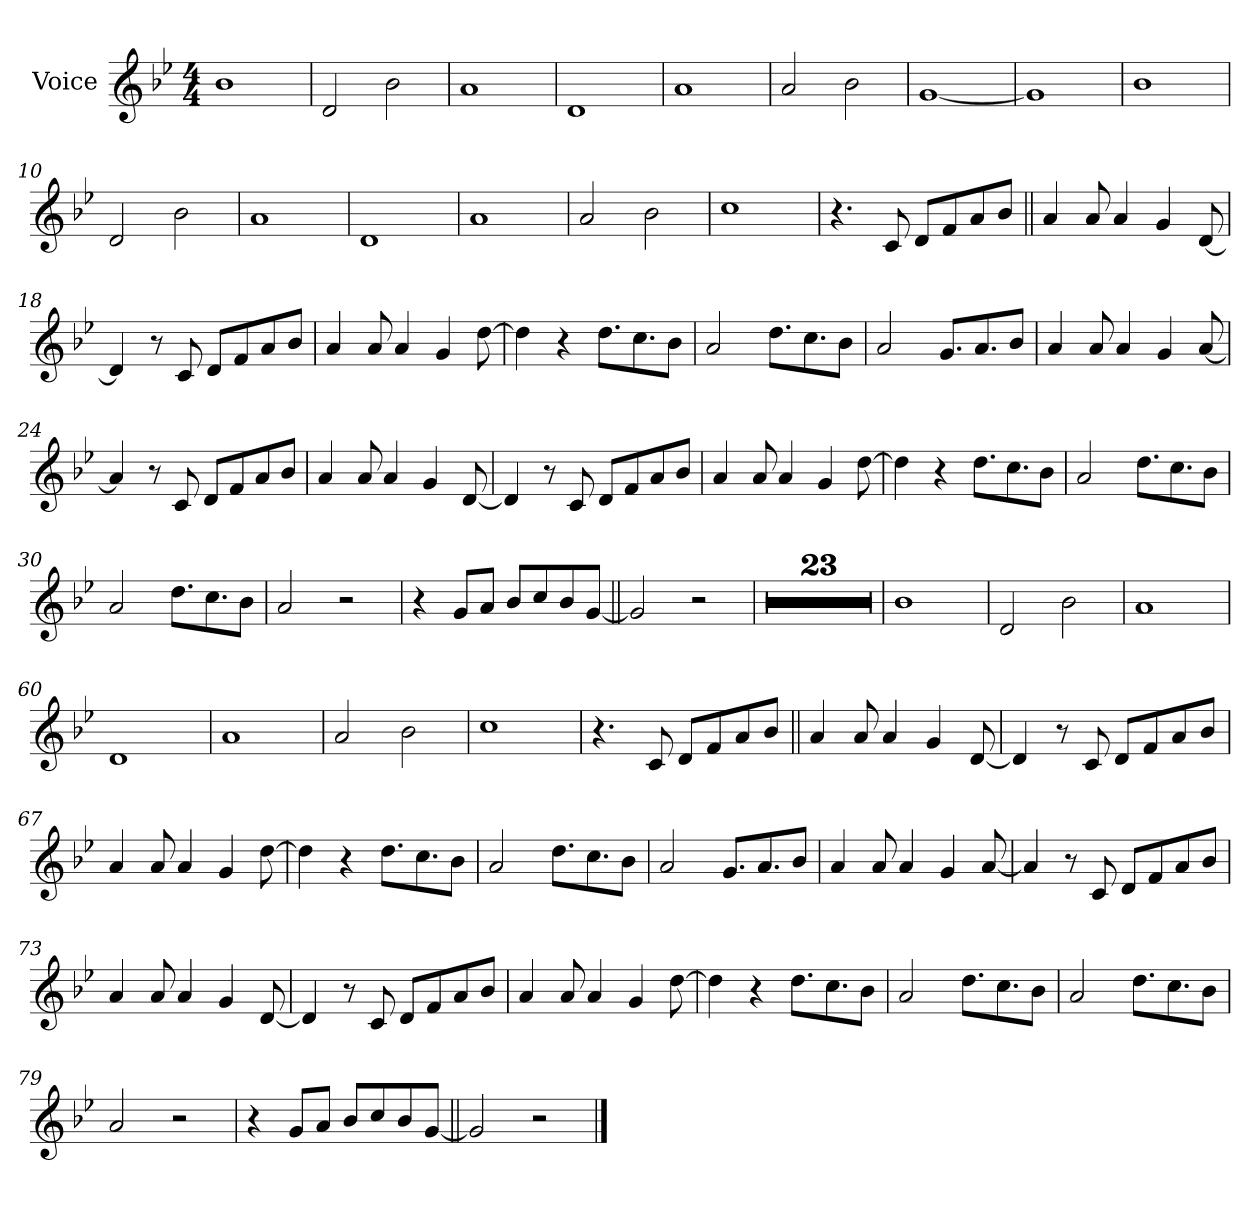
**kern
*part1
*staff1
*I"Voice
*I'Vc.
*clefG2
*k[b-e-]
*M4/4
*MM160
=1
1b-!
=2
2d!
2b-!
=3
1a!
=4
1d!
=5
1a!
=6
2a!
2b-!
=7
[1g!
=8
1g!]
=9
1b-!
=10
2d!
2b-!
=11
1a!
=12
1d!
=13
1a!
=14
2a!
2b-!
=15
1cc!
=16
4.r
8c
8dL
8f
8a
8b-J
=17||
4a
8a
4a
4g
[8d
=18
4d]
8r
8c
8dL
8f
8a
8b-J
=19
4a
8a
4a
4g
[8dd
=20
4dd]
4r
8.ddL
8.cc
8b-J
=21
2a
8.dd!L
8.cc!
8b-!J
=22
2a!
8.gL
8.a
8b-J
=23
4a
8a
4a
4g
[8a
=24
4a]
8r
8c
8dL
8f
8a
8b-J
=25
4a
8a
4a
4g
[8d
=26
4d]
8r
8c
8dL
8f
8a
8b-J
=27
4a
8a
4a
4g
[8dd
=28
4dd]
4r
8.ddL
8.cc
8b-J
=29
2a
8.dd!L
8.cc!
8b-!J
=30
2a!
8.dd!L
8.cc!
8b-!J
=31
2a!
2r
=32
4r
8gL
8aJ
8b-L
8cc
8b-
[8gJ
=33||
2g]
2r
=34
1r
=35
1r
=36
1r
=37
1r
=38
1r
=39
1r
=40
1r
=41
1r
=42
1r
=43
1r
=44
1r
=45
1r
=46
1r
=47
1r
=48
1r
=49
1r
=50
1r
=51
1r
=52
1r
=53
1r
=54
1r
=55
1r
=56
1r
=57
1b-!
=58
2d!
2b-!
=59
1a!
=60
1d!
=61
1a!
=62
2a!
2b-!
=63
1cc!
=64
4.r
8c
8dL
8f
8a
8b-J
=65||
4a
8a
4a
4g
[8d
=66
4d]
8r
8c
8dL
8f
8a
8b-J
=67
4a
8a
4a
4g
[8dd
=68
4dd]
4r
8.ddL
8.cc
8b-J
=69
2a
8.dd!L
8.cc!
8b-!J
=70
2a!
8.gL
8.a
8b-J
=71
4a
8a
4a
4g
[8a
=72
4a]
8r
8c
8dL
8f
8a
8b-J
=73
4a
8a
4a
4g
[8d
=74
4d]
8r
8c
8dL
8f
8a
8b-J
=75
4a
8a
4a
4g
[8dd
=76
4dd]
4r
8.ddL
8.cc
8b-J
=77
2a
8.dd!L
8.cc!
8b-!J
=78
2a!
8.dd!L
8.cc!
8b-!J
=79
2a!
2r
=80
4r
8gL
8aJ
8b-L
8cc
8b-
[8gJ
=81||
2g]
2r
==
*-
